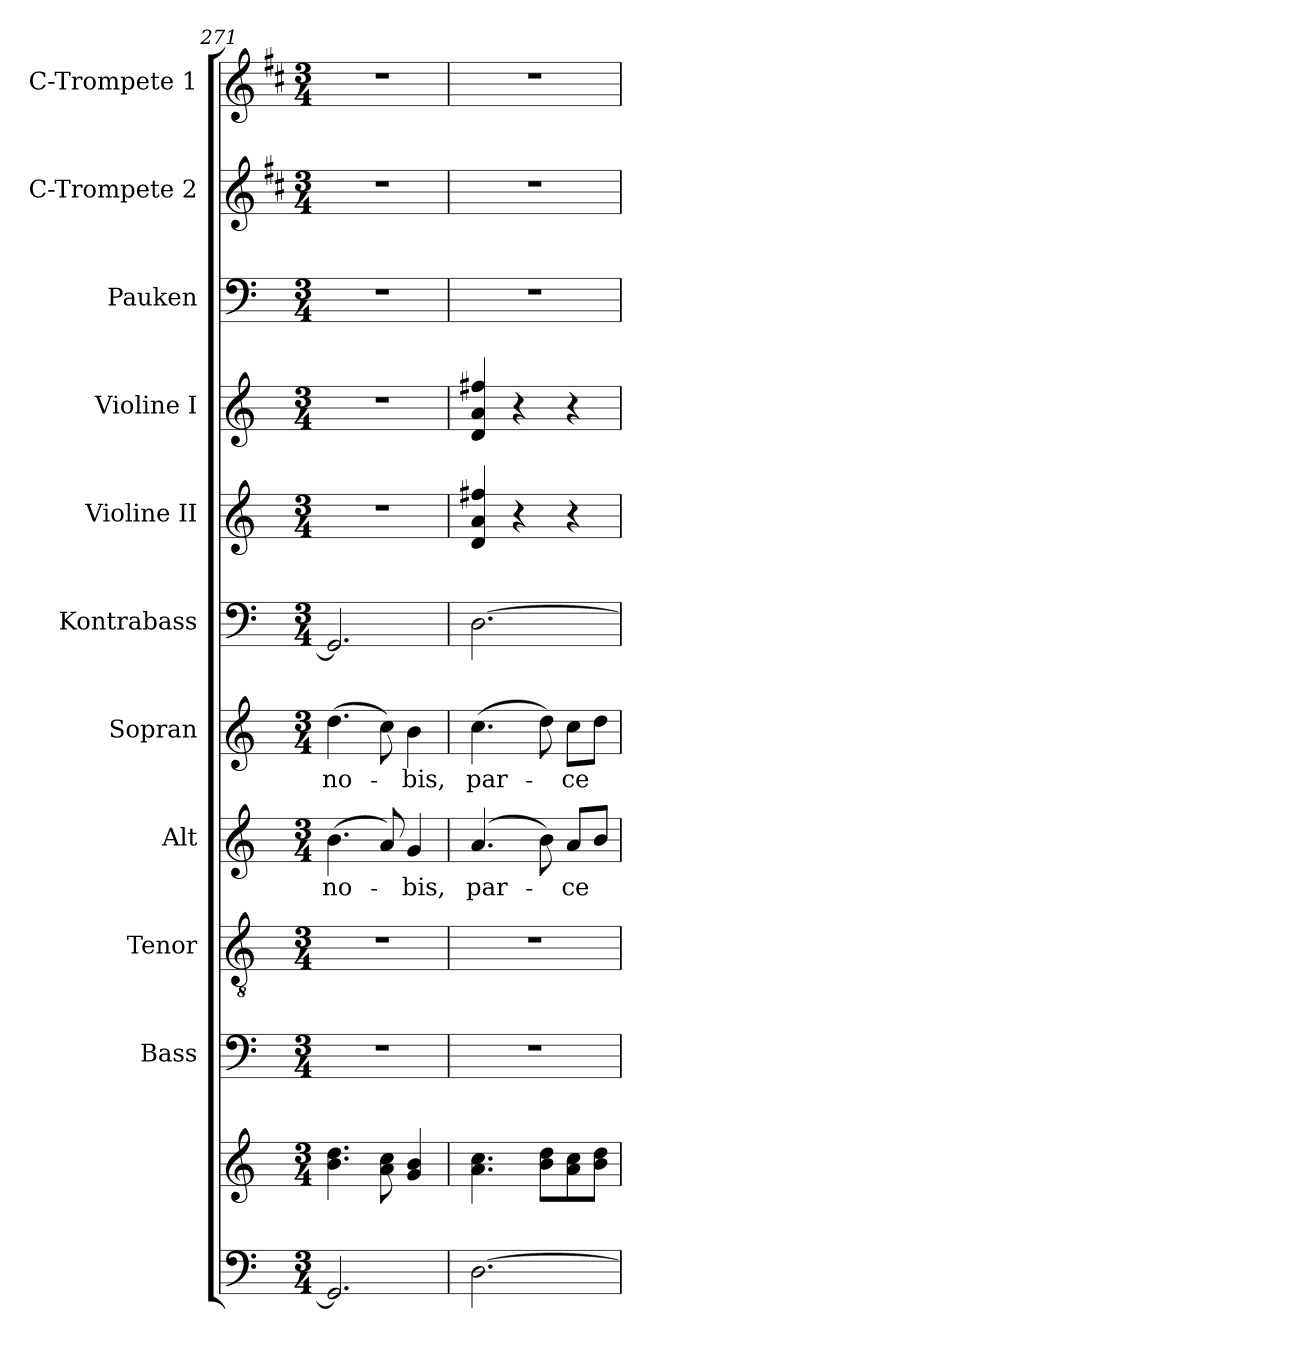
**kern	**kern	**kern	**kern	**kern	**text	**kern	**text	**kern	**kern	**kern	**kern	**kern	**kern
*part11	*part11	*part10	*part9	*part8	*part8	*part7	*part7	*part6	*part5	*part4	*part3	*part2	*part1
*staff12	*staff11	*staff10	*staff9	*staff8	*staff8	*staff7	*staff7	*staff6	*staff5	*staff4	*staff3	*staff2	*staff1
*	*	*I"Bass	*I"Tenor	*I"Alt	*	*I"Sopran	*	*I"Kontrabass	*I"Violine II	*I"Violine I	*I"Pauken	*I"C-Trompete 2	*I"C-Trompete 1
*	*	*I'B.	*I'T.	*I'A.	*	*I'S.	*	*I'Kb.	*I'Vl. II	*I'Vl. I	*I'Pk.	*I'C Trp. 2	*I'C Trp. 1
*clefF4	*clefG2	*clefF4	*clefGv2	*clefG2	*	*clefG2	*	*clefF4	*clefG2	*clefG2	*clefF4	*clefG2	*clefG2
*	*	*	*	*	*	*	*	*ITrd7c12	*	*	*	*ITrd1c2	*ITrd1c2
*k[]	*k[]	*k[]	*k[]	*k[]	*	*k[]	*	*k[]	*k[]	*k[]	*k[]	*k[]	*k[]
*C:	*C:	*C:	*C:	*C:	*	*C:	*	*C:	*C:	*C:	*C:	*C:	*C:
*M3/4	*M3/4	*M3/4	*M3/4	*M3/4	*	*M3/4	*	*M3/4	*M3/4	*M3/4	*M3/4	*M3/4	*M3/4
=271	=271	=271	=271	=271	=271	=271	=271	=271	=271	=271	=271	=271	=271
!	!	!	!	!	!LO:LY:b	!	!LO:LY:b	!	!	!	!	!	!
2.GG/]	4.b\ 4.dd\	2.r	2.r	(>4.b\	no-	(>4.dd\	no-	2.GGG/]	2.r	2.r	2.r	2.r	2.r
.	8a\ 8cc\	.	.	8a/)	.	8cc\)	.	.	.	.	.	.	.
!	!	!	!	!	!LO:LY:b	!	!LO:LY:b	!	!	!	!	!	!
.	4g/ 4b/	.	.	4g/	-bis,	4b\	-bis,	.	.	.	.	.	.
=272	=272	=272	=272	=272	=272	=272	=272	=272	=272	=272	=272	=272	=272
!	!	!	!	!	!LO:LY:b	!	!LO:LY:b	!	!	!	!	!	!
[2.D\	4.a\ 4.cc\	2.r	2.r	(4.a/	par-	(>4.cc\	par-	[2.DD\	4d/ 4a/ 4ff#X/	4d/ 4a/ 4ff#X/	2.r	2.r	2.r
.	.	.	.	.	.	.	.	.	4r	4r	.	.	.
.	8b\ 8dd\L	.	.	8b\)	.	8dd\)	.	.	.	.	.	.	.
!	!	!	!	!	!LO:LY:b	!	!LO:LY:b	!	!	!	!	!	!
.	8a\ 8cc\	.	.	8a/L	-ce	8cc\L	-ce	.	4r	4r	.	.	.
.	8b\ 8dd\J	.	.	8b/J	.	8dd\J	.	.	.	.	.	.	.
=	=	=	=	=	=	=	=	=	=	=	=	=	=
*-	*-	*-	*-	*-	*-	*-	*-	*-	*-	*-	*-	*-	*-
